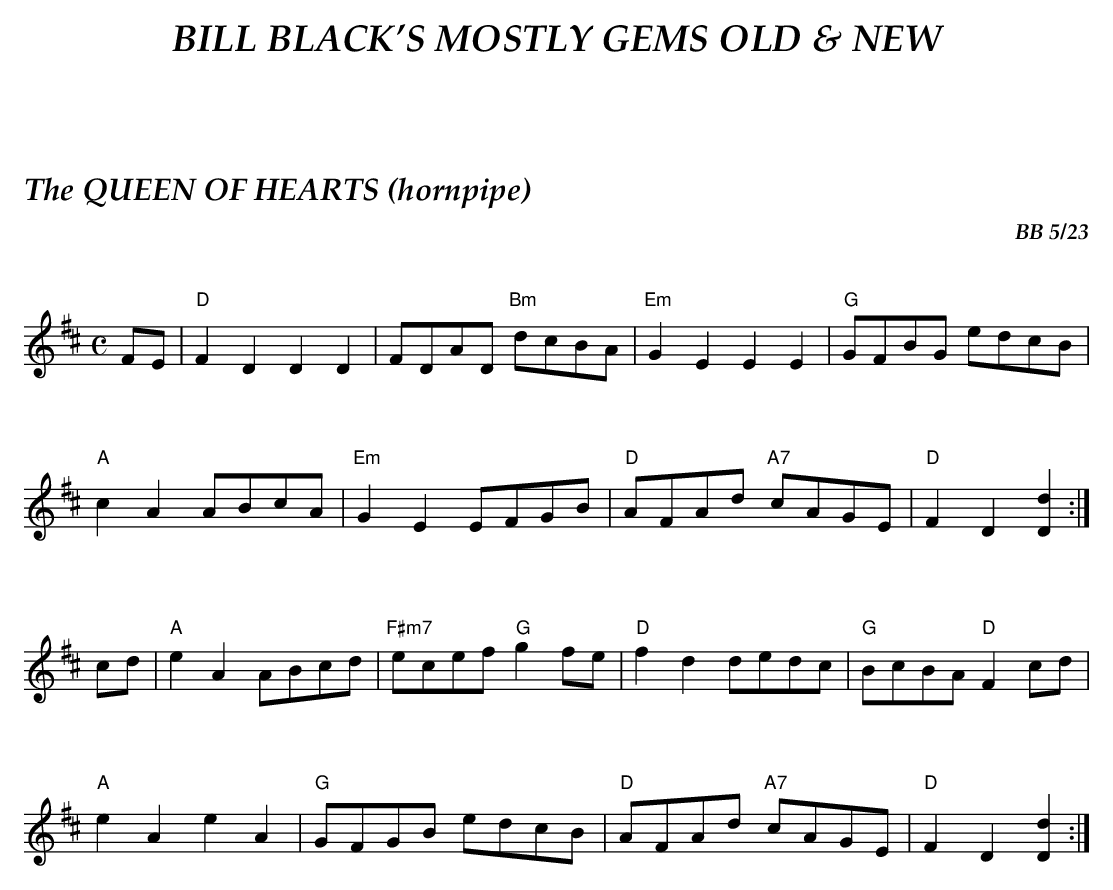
X:1
T:QUEEN OF HEARTS (hornpipe), The
C:BB 5/23
M:C
Q:1/4=150
K:D
FE|"D"F2D2 D2D2|FDAD "Bm"dcBA|"Em"G2E2 E2E2|"G"GFBG edcB|
"A"c2A2 ABcA|"Em"G2E2 EFGB|"D"AFAd "A7"cAGE|"D"F2D2 [d2D2]:|
cd|"A"e2A2 ABcd|"F#m7"ecef "G"g2fe|"D"f2d2 dedc|"G"BcBA "D"F2cd|
"A"e2A2 e2A2|"G"GFGB edcB|"D"AFAd "A7"cAGE|"D"F2D2 [d2D2] :|
